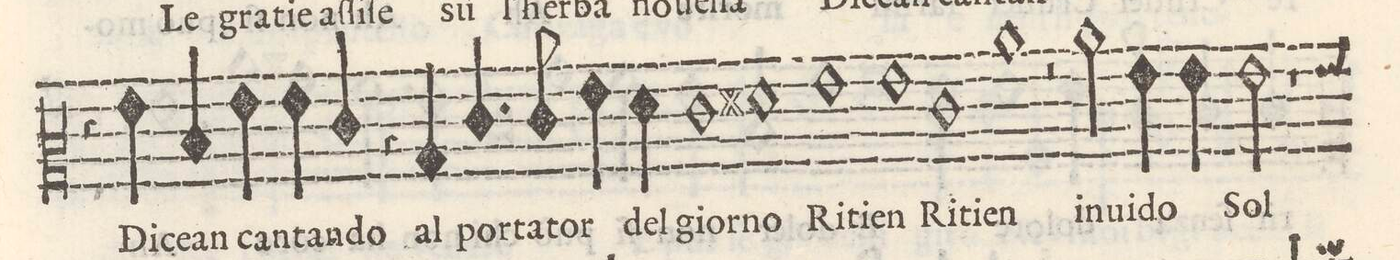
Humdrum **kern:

**kern	**text
*I"ALTO	*
*clefC2	*
*k[]	*
*met(c)	*
*M2/1	*
4r	.
4g\	Di-
4d/	-cean
4g\	can-
4g\	-tan-
4e/	-do
4r	.
4B/	al
=14-	=14-
4.e/	por-
8e/	-ta-
4g\	-tor
4f\	del
1e	gior-
=15-	=15-
1f#X	-no
1g	Ri-
=16-	=16-
1g	-tien
1e	Ri-
=17-	=17-
1cc	-tien
2r	.
2cc\	in-
=18-	=18-
4g\	-ui-
4g\	-do
2g\	Sol
1r	.
=19-	=19-
4r	.
*-	*-
